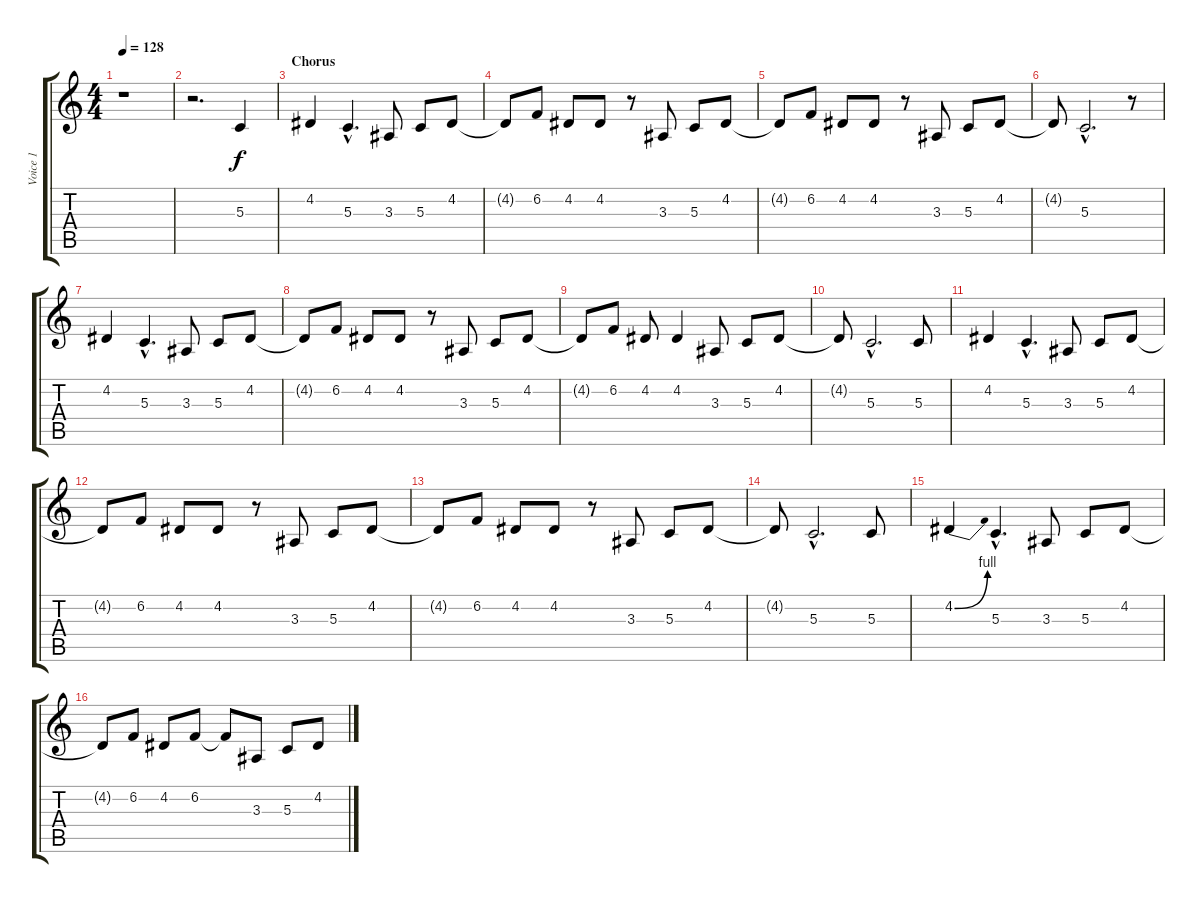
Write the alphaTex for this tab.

\track ("Voice 1" "Voice 1") {instrument flute}
\staff {score tabs}
\tuning (E4 B3 G3 D3 A2 E2) {hide}
\ts (4 4)
\tempo 128
\clef g2
\ks c
r.1{dy f} |
r.2{d} 5.3.4 |
\section ("" "Chorus")
4.2.4 5.3{hac}.4{d} 3.3.8 5.3.8 4.2.8 |
4.2{t}.8 6.2.8 4.2.8 4.2.8 r.8 3.3.8 5.3.8 4.2.8 |
4.2{t}.8 6.2.8 4.2.8 4.2.8 r.8 3.3.8 5.3.8 4.2.8 |
4.2{t}.8 5.3{hac}.2{d} r.8 |
4.2.4 5.3{hac}.4{d} 3.3.8 5.3.8 4.2.8 |
4.2{t}.8 6.2.8 4.2.8 4.2.8 r.8 3.3.8 5.3.8 4.2.8 |
4.2{t}.8 6.2.8 4.2.8 4.2.4 3.3.8 5.3.8 4.2.8 |
4.2{t}.8 5.3{hac}.2{d} 5.3.8 |
4.2.4 5.3{hac}.4{d} 3.3.8 5.3.8 4.2.8 |
4.2{t}.8 6.2.8 4.2.8 4.2.8 r.8 3.3.8 5.3.8 4.2.8 |
4.2{t}.8 6.2.8 4.2.8 4.2.8 r.8 3.3.8 5.3.8 4.2.8 |
4.2{t}.8 5.3{hac}.2{d} 5.3.8 |
4.2{be (bend 0 0 60 4)}.4 5.3{hac}.4{d} 3.3.8 5.3.8 4.2.8 |
4.2{t}.8 6.2.8 4.2.8 6.2.8 6.2{t}.8 3.3.8 5.3.8 4.2.8
